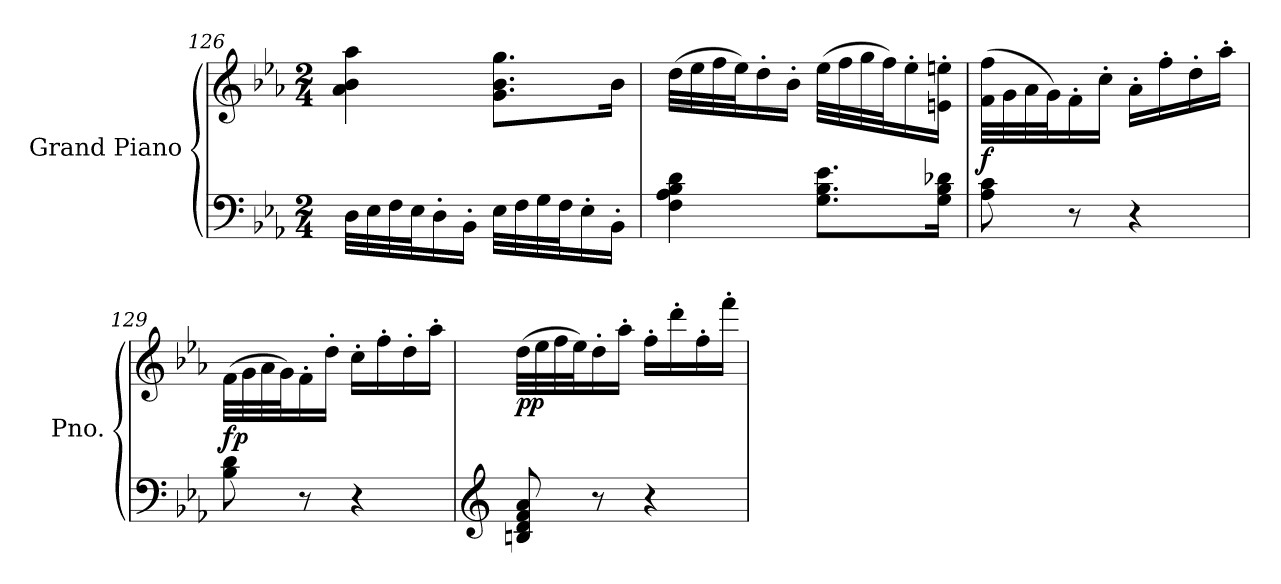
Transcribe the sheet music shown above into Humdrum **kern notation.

**kern	**kern	**dynam
*part1	*part1	*part1
*staff2	*staff1	*staff1/2
*I"Grand Piano	*	*
*I'Pno.	*	*
!!LO:LB:g=z
*clefF4	*clefG2	*
*k[b-e-a-]	*k[b-e-a-]	*
*M2/4	*M2/4	*
=126	=126	=126
32D\LLL	4a-\ 4b-\ 4aa-\	.
32E-\	.	.
32F\	.	.
32E-\J	.	.
16D'\	.	.
16BB-'\JJ	.	.
32E-\LLL	8.g\ 8.b-\ 8.gg\L	.
32F\	.	.
32G\	.	.
32F\J	.	.
16E-'\	.	.
16BB-'\JJ	16b-\Jk	.
=127	=127	=127
4F\ 4A-\ 4B-\ 4d\	(32dd\LLL	.
.	32ee-\	.
.	32ff\	.
.	32ee-\J)	.
.	16dd'\	.
.	16b-'\JJ	.
8.G\ 8.B-\ 8.e-\L	(32ee-\LLL	.
.	32ff\	.
.	32gg\	.
.	32ff\J)	.
.	16ee-'\	.
16G\ 16B-\ 16d-X\Jk	16en\' 16een\'JJ	.
=128	=128	=128
!	!	!LO:DY:b
8A-\ 8c\	(32f\ 32ff\LLL	f
.	32g\	.
.	32a-\	.
.	32g\J)	.
8r	16f'\	.
.	16cc'\JJ	.
4r	16a-'\LL	.
.	16ff'\	.
.	16dd'\	.
.	16aa-'\JJ	.
=129	=129	=129
!	!	!LO:DY:b
8B-\ 8d\	(32f\LLL	fp
.	32g\	.
.	32a-\	.
.	32g\J)	.
8r	16f'\	.
.	16dd'\JJ	.
4r	16cc'\LL	.
.	16ff'\	.
.	16dd'\	.
.	16aa-'\JJ	.
!!LO:LB:g=z
=130	=130	=130
*clefG2	*	*
!	!	!LO:DY:b
8Bn/ 8d/ 8f/ 8a-/	(32dd\LLL	pp
.	32ee-\	.
.	32ff\	.
.	32ee-\J)	.
8r	16dd'\	.
.	16aa-'\JJ	.
4r	16ff'\LL	.
.	16ddd'\	.
.	16ff'\	.
.	16fff'\JJ	.
=	=	=
*-	*-	*-
